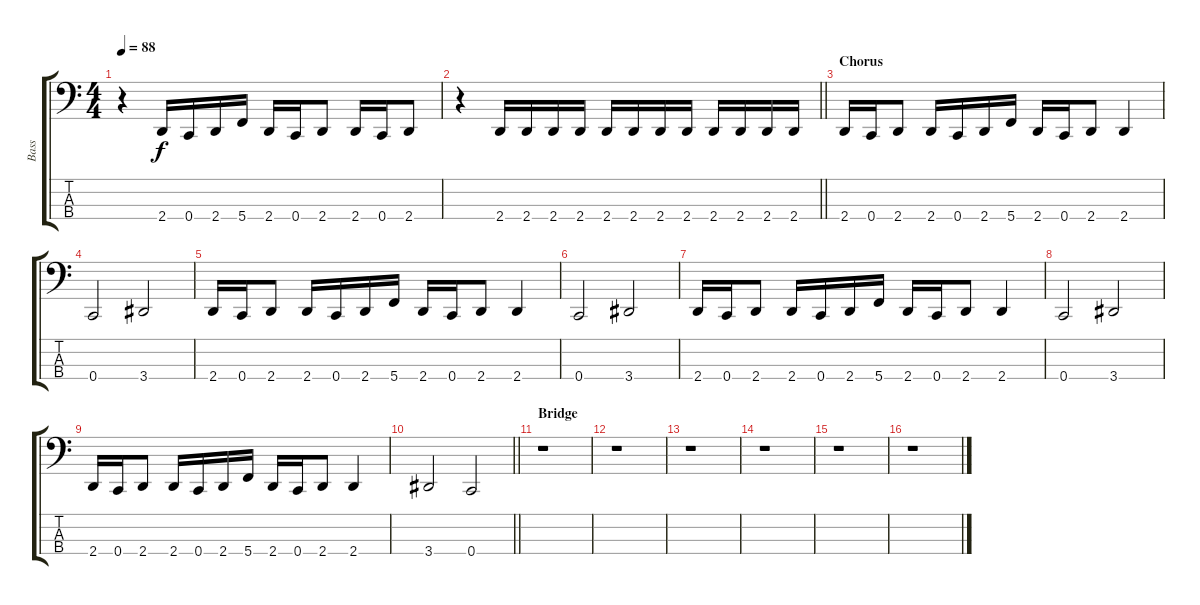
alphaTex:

\track ("Bass" "Bass") {instrument electricbassfinger}
\staff {score tabs}
\tuning (F2 C2 G1 C1) {hide}
\ts (4 4)
\tempo 88
\clef f4
\ks c
r.4{dy f} 2.4.16 0.4.16 2.4.16 5.4.16 2.4.16 0.4.16 2.4.8 2.4.16 0.4.16 2.4.8 |
\barLineRight lightlight
r.4 2.4.16 2.4.16 2.4.16 2.4.16 2.4.16 2.4.16 2.4.16 2.4.16 2.4.16 2.4.16 2.4.16 2.4.16 |
\section ("" "Chorus")
2.4.16 0.4.16 2.4.8 2.4.16 0.4.16 2.4.16 5.4.16 2.4.16 0.4.16 2.4.8 2.4.4 |
0.4.2 3.4.2 |
2.4.16 0.4.16 2.4.8 2.4.16 0.4.16 2.4.16 5.4.16 2.4.16 0.4.16 2.4.8 2.4.4 |
0.4.2 3.4.2 |
2.4.16 0.4.16 2.4.8 2.4.16 0.4.16 2.4.16 5.4.16 2.4.16 0.4.16 2.4.8 2.4.4 |
0.4.2 3.4.2 |
2.4.16 0.4.16 2.4.8 2.4.16 0.4.16 2.4.16 5.4.16 2.4.16 0.4.16 2.4.8 2.4.4 |
\barLineRight lightlight
3.4.2 0.4.2 |
\section ("" "Bridge")
r.1 |
r.1 |
r.1 |
r.1 |
r.1 |
r.1
